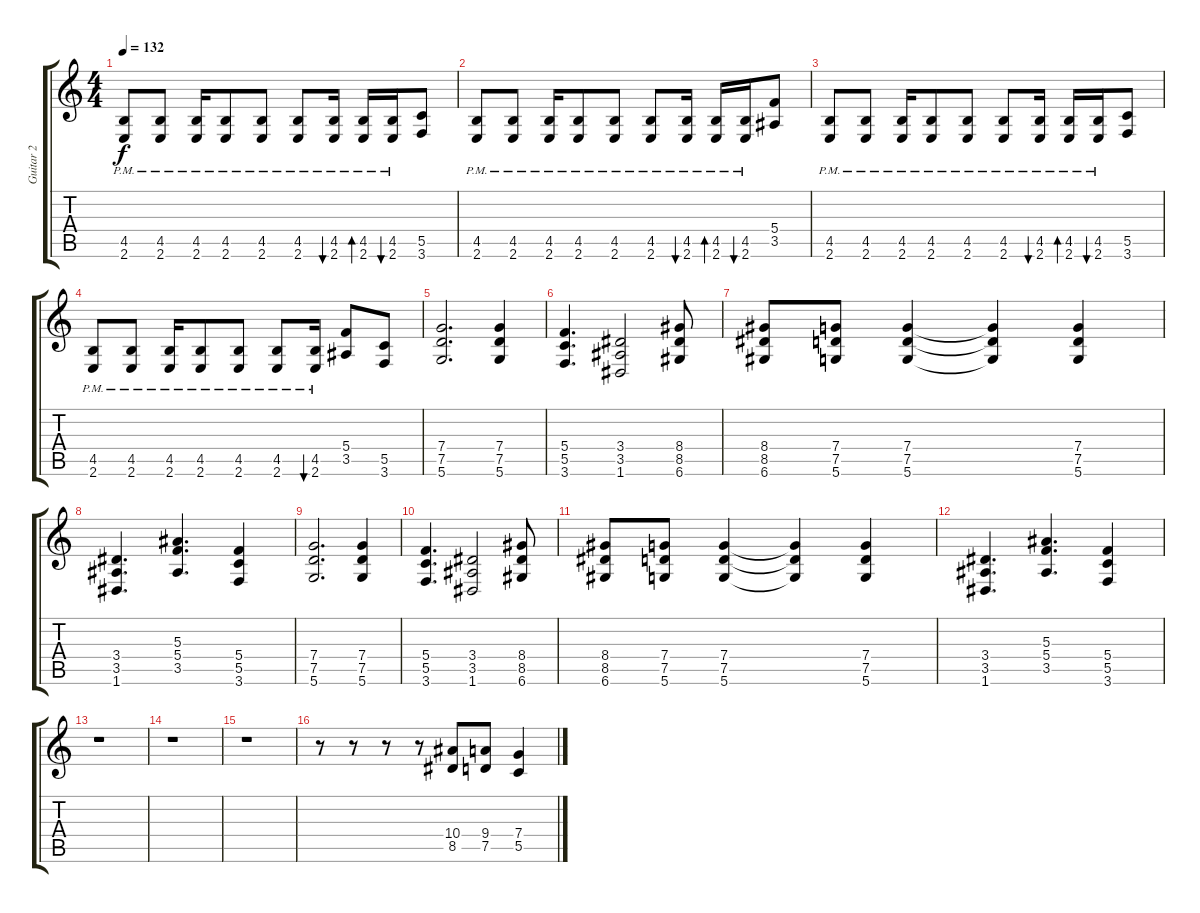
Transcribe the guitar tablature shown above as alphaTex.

\track ("Guitar 2" "Guitar 2") {instrument distortionguitar}
\staff {score tabs}
\tuning (D4 A3 F3 C3 G2 D2) {hide}
\ts (4 4)
\tempo 132
\clef g2
\ks c
(4.5{pm} 2.6{pm}).8{dy f} (4.5{pm} 2.6{pm}).8 (4.5{pm} 2.6{pm}).16 (4.5{pm} 2.6{pm}).8 (4.5{pm} 2.6{pm}).8 (4.5{pm} 2.6{pm}).8 (4.5{pm} 2.6{pm}).16{bu 60} (4.5{pm} 2.6{pm}).16{bd 60} (4.5{pm} 2.6{pm}).16{bu 60} (5.5 3.6).8 |
(4.5{pm} 2.6{pm}).8 (4.5{pm} 2.6{pm}).8 (4.5{pm} 2.6{pm}).16 (4.5{pm} 2.6{pm}).8 (4.5{pm} 2.6{pm}).8 (4.5{pm} 2.6{pm}).8 (4.5{pm} 2.6{pm}).16{bu 60} (4.5{pm} 2.6{pm}).16{bd 60} (4.5{pm} 2.6{pm}).16{bu 60} (5.4 3.5).8 |
(4.5{pm} 2.6{pm}).8 (4.5{pm} 2.6{pm}).8 (4.5{pm} 2.6{pm}).16 (4.5{pm} 2.6{pm}).8 (4.5{pm} 2.6{pm}).8 (4.5{pm} 2.6{pm}).8 (4.5{pm} 2.6{pm}).16{bu 60} (4.5{pm} 2.6{pm}).16{bd 60} (4.5{pm} 2.6{pm}).16{bu 60} (5.5 3.6).8 |
(4.5{pm} 2.6{pm}).8 (4.5{pm} 2.6{pm}).8 (4.5{pm} 2.6{pm}).16 (4.5{pm} 2.6{pm}).8 (4.5{pm} 2.6{pm}).8 (4.5{pm} 2.6{pm}).8 (4.5{pm} 2.6{pm}).16{bu 60} (5.4 3.5).8 (5.5 3.6).8 |
(7.4 7.5 5.6).2{d} (7.4 7.5 5.6).4 |
(5.4 5.5 3.6).4{d} (3.4 3.5 1.6).2 (8.4 8.5 6.6).8 |
(8.4 8.5 6.6).8 (7.4 7.5 5.6).8 (7.4 7.5 5.6).4 (7.4{t} 7.5{t} 5.6{t}).4 (7.4 7.5 5.6).4 |
(3.4 3.5 1.6).4{d} (5.3 5.4 3.5).4{d} (5.4 5.5 3.6).4 |
(7.4 7.5 5.6).2{d} (7.4 7.5 5.6).4 |
(5.4 5.5 3.6).4{d} (3.4 3.5 1.6).2 (8.4 8.5 6.6).8 |
(8.4 8.5 6.6).8 (7.4 7.5 5.6).8 (7.4 7.5 5.6).4 (7.4{t} 7.5{t} 5.6{t}).4 (7.4 7.5 5.6).4 |
(3.4 3.5 1.6).4{d} (5.3 5.4 3.5).4{d} (5.4 5.5 3.6).4 |
r.1 |
r.1 |
r.1 |
r.8 r.8 r.8 r.8 (10.4 8.5).8 (9.4 7.5).8 (7.4 5.5).4
